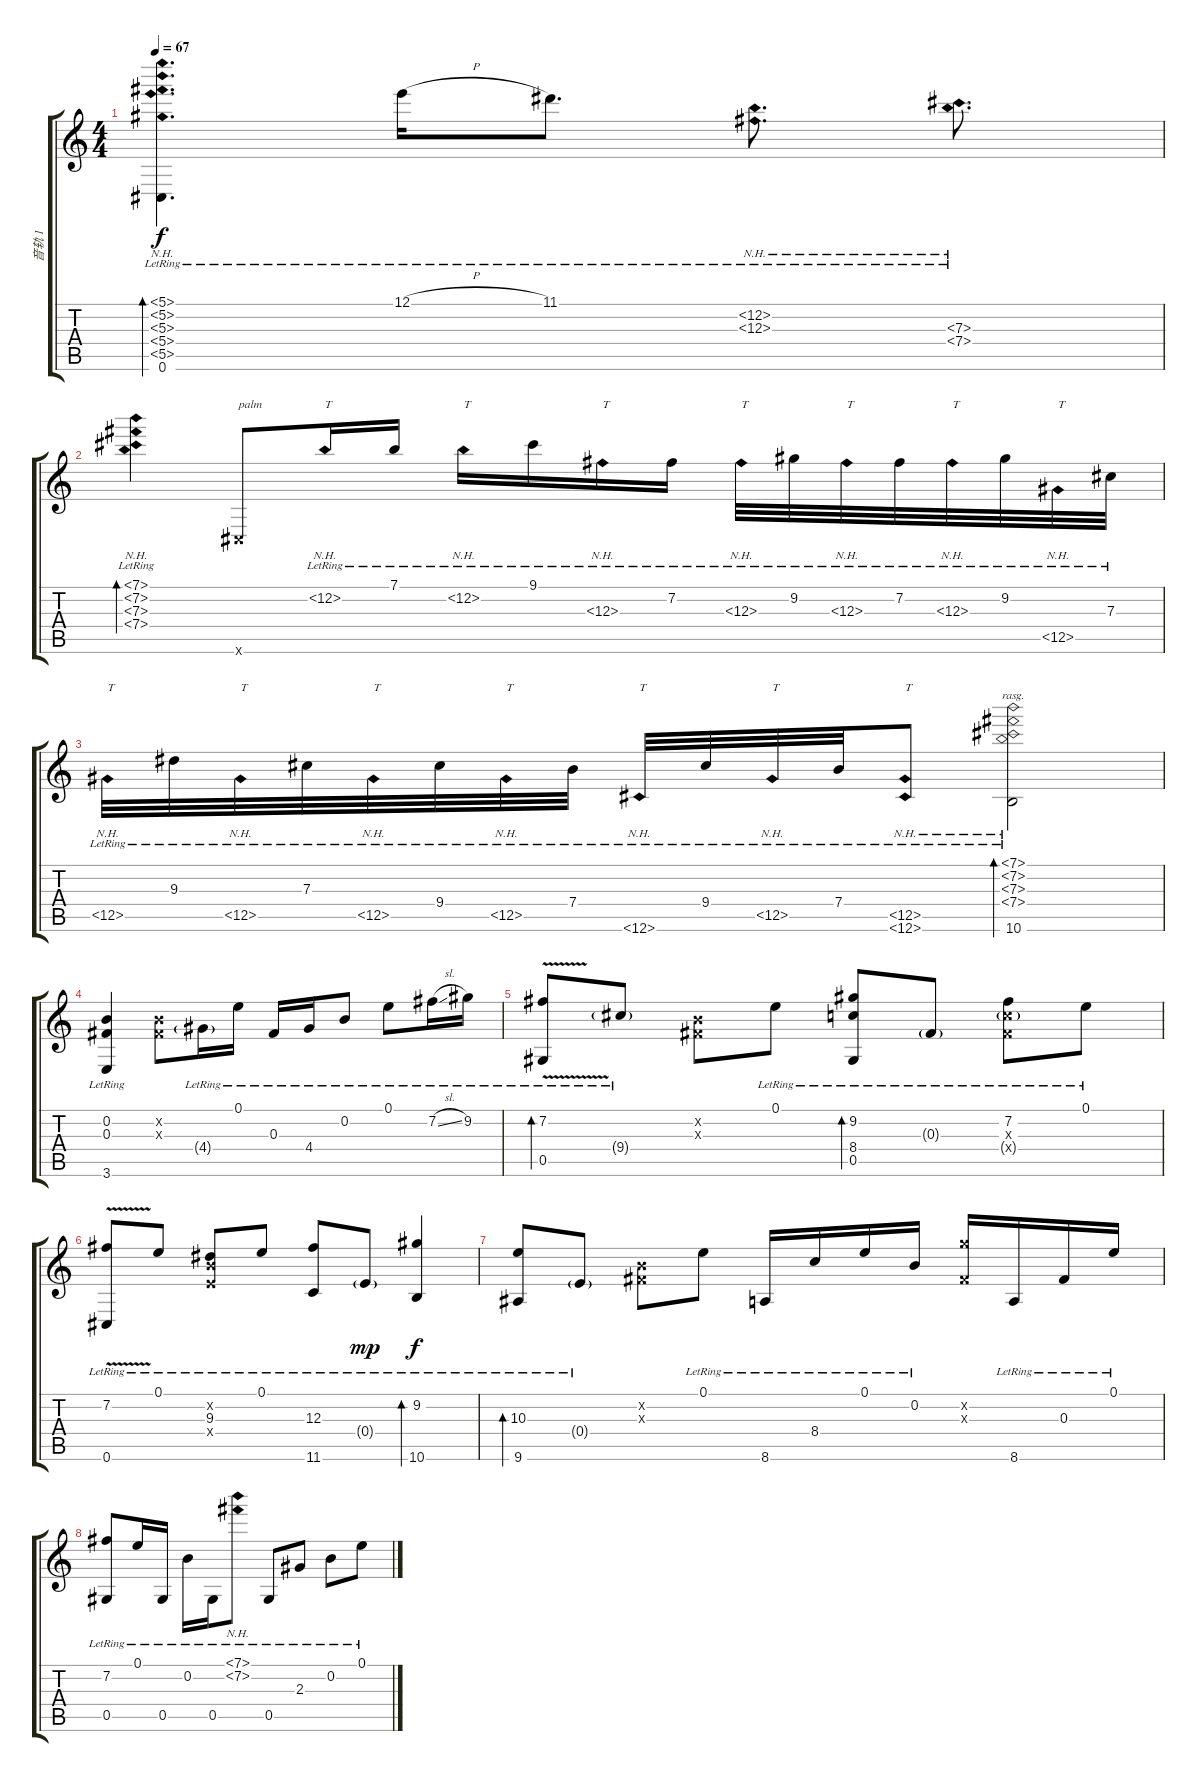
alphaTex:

\track ("音轨 1" "音轨 1") {instrument acousticguitarsteel}
\staff {score tabs}
\tuning (E4 B3 Gb3 E3 Ab2 Db2) {hide}
\ts (4 4)
\tempo 67
\clef g2
\ks c
(5.1{nh lr} 5.2{nh lr} 5.3{nh lr} 5.4{nh lr} 5.5{nh lr} 0.6{lr}).4{d bd 240 dy f} 12.1{h lr}.16 11.1{lr}.8{d} (12.2{nh lr} 12.3{nh lr}).8{d} (7.3{nh lr} 7.4{nh lr}).8{d} |
(7.1{nh lr} 7.2{nh lr} 7.3{nh lr} 7.4{nh lr}).4{bd 240} 0.6{x}.8{txt "palm"} 12.2{nh lr}.16{txt "T"} 7.1{lr}.16 12.2{nh lr}.16{txt "T"} 9.1{lr}.16 12.3{nh lr}.16{txt "T"} 7.2{lr}.16 12.3{nh lr}.32{txt "T"} 9.2{lr}.32 12.3{nh lr}.32{txt "T"} 7.2{lr}.32 12.3{nh lr}.32{txt "T"} 9.2{lr}.32 12.5{nh lr}.32{txt "T"} 7.3{lr}.32 |
12.5{nh lr}.32{txt "T"} 9.3{lr}.32 12.5{nh lr}.32{txt "T"} 7.3{lr}.32 12.5{nh lr}.32{txt "T"} 9.4{lr}.32 12.5{nh lr}.32{txt "T"} 7.4{lr}.32 12.6{nh lr}.32{txt "T"} 9.4{lr}.32 12.5{nh lr}.32{txt "T"} 7.4{lr}.32 (12.5{nh lr} 12.6{nh lr}).8{txt "T"} (7.1{nh lr} 7.2{nh lr} 7.3{nh lr} 7.4{nh lr} 10.6).2{bd 120 rasg ii} |
(0.2{lr} 0.3{lr} 3.6{lr}).4 (0.2{x} 0.3{x}).8 4.4{g lr}.16 0.1{lr}.16 0.3{lr}.16 4.4{lr}.16 0.2{lr}.8 0.1{lr}.8 7.2{sl lr}.16 9.2{lr}.16 |
(7.2{v lr} 0.5{lr}).8{bd 240} 9.4{g lr}.8 (0.2{x} 0.3{x}).8 0.1{lr}.8 (9.2{lr} 8.4{lr} 0.5{lr}).8{bd 120} 0.3{g lr}.8 (7.2{lr} 0.3{x} 8.4{g x}).8 0.1{lr}.8 |
(7.2{v lr} 0.6{lr}).8 0.1{lr}.8 (0.2{x} 9.3{lr} 0.4{x}).8 0.1{lr}.8 (12.3{lr} 11.6{lr}).8 0.4{g lr}.8{dy mp} (9.2{lr} 10.6{lr}).4{bd 120 dy f} |
(10.3{lr} 9.6{lr}).8{bd 240} 0.4{g lr}.8 (0.2{x} 0.3{x}).8 0.1{lr}.8 8.6{lr}.16 8.4{lr}.16 0.1{lr}.16 0.2{lr}.16 (8.2{x} 0.3{x}).16 8.6{lr}.16 0.3{lr}.16 0.1{lr}.16 |
(7.2{lr} 0.5{lr}).8 0.1{lr}.16 0.5{lr}.16 0.2{lr}.16 0.5{lr}.16 (7.1{nh lr} 7.2{nh lr}).8 0.5{lr}.8 2.3{lr}.8 0.2{lr}.8 0.1{lr}.8
